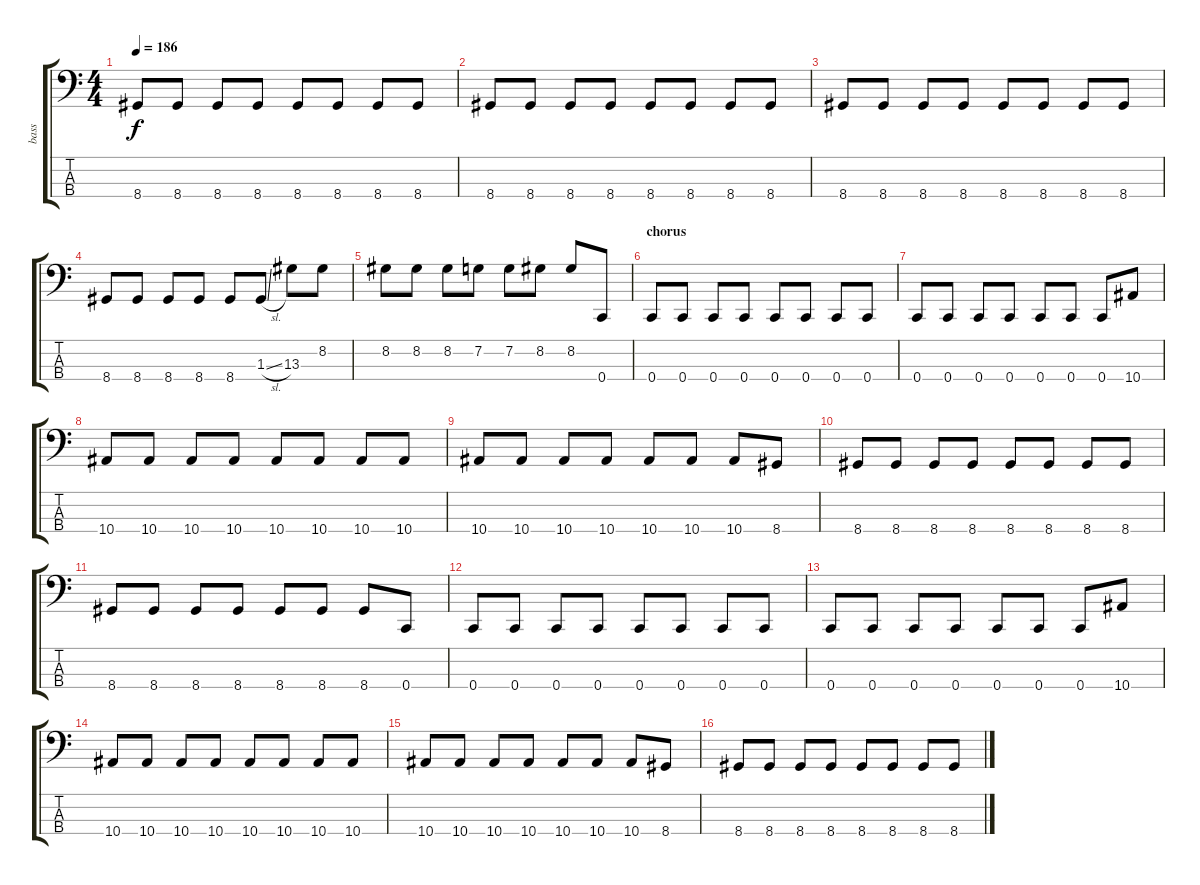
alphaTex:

\track ("bass" "bass") {instrument electricbassfinger}
\staff {score tabs}
\tuning (F2 C2 G1 C1) {hide}
\ts (4 4)
\tempo 186
\clef f4
\ks c
8.4.8{dy f} 8.4.8 8.4.8 8.4.8 8.4.8 8.4.8 8.4.8 8.4.8 |
8.4.8 8.4.8 8.4.8 8.4.8 8.4.8 8.4.8 8.4.8 8.4.8 |
8.4.8 8.4.8 8.4.8 8.4.8 8.4.8 8.4.8 8.4.8 8.4.8 |
8.4.8 8.4.8 8.4.8 8.4.8 8.4.8 1.3{sl}.8 13.3.8 8.2.8 |
8.2.8 8.2.8 8.2.8 7.2.8 7.2.8 8.2.8 8.2.8 0.4.8 |
\section ("" "chorus")
0.4.8 0.4.8 0.4.8 0.4.8 0.4.8 0.4.8 0.4.8 0.4.8 |
0.4.8 0.4.8 0.4.8 0.4.8 0.4.8 0.4.8 0.4.8 10.4.8 |
10.4.8 10.4.8 10.4.8 10.4.8 10.4.8 10.4.8 10.4.8 10.4.8 |
10.4.8 10.4.8 10.4.8 10.4.8 10.4.8 10.4.8 10.4.8 8.4.8 |
8.4.8 8.4.8 8.4.8 8.4.8 8.4.8 8.4.8 8.4.8 8.4.8 |
8.4.8 8.4.8 8.4.8 8.4.8 8.4.8 8.4.8 8.4.8 0.4.8 |
0.4.8 0.4.8 0.4.8 0.4.8 0.4.8 0.4.8 0.4.8 0.4.8 |
0.4.8 0.4.8 0.4.8 0.4.8 0.4.8 0.4.8 0.4.8 10.4.8 |
10.4.8 10.4.8 10.4.8 10.4.8 10.4.8 10.4.8 10.4.8 10.4.8 |
10.4.8 10.4.8 10.4.8 10.4.8 10.4.8 10.4.8 10.4.8 8.4.8 |
8.4.8 8.4.8 8.4.8 8.4.8 8.4.8 8.4.8 8.4.8 8.4.8
